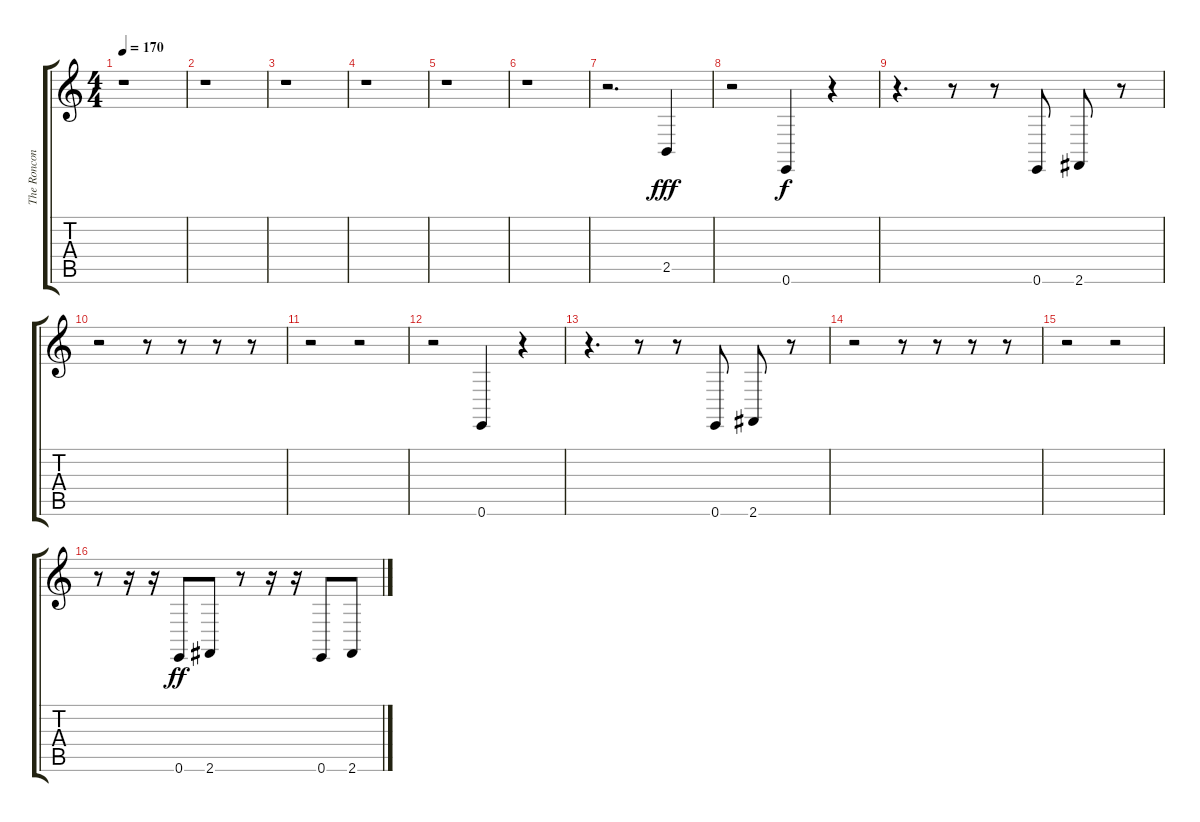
\track ("The Ronconponk" "The Roncon") {instrument lead2sawtooth}
\staff {score tabs}
\tuning (E4 B3 G3 D3 A2 E2) {hide}
\ts (4 4)
\tempo 170
\clef g2
\ks c
r.1{dy ff} |
r.1 |
r.1 |
r.1 |
r.1 |
r.1 |
r.2{d} 2.5.4{dy fff} |
r.2 0.6.4{dy f} r.4 |
r.4{d} r.8 r.8 0.6.8 2.6.8 r.8 |
r.2 r.8 r.8 r.8 r.8 |
r.2 r.2 |
r.2 0.6.4 r.4 |
r.4{d} r.8 r.8 0.6.8 2.6.8 r.8 |
r.2 r.8 r.8 r.8 r.8 |
r.2 r.2 |
r.8 r.16 r.16 0.6.8{dy ff} 2.6.8 r.8 r.16 r.16 0.6.8 2.6.8
